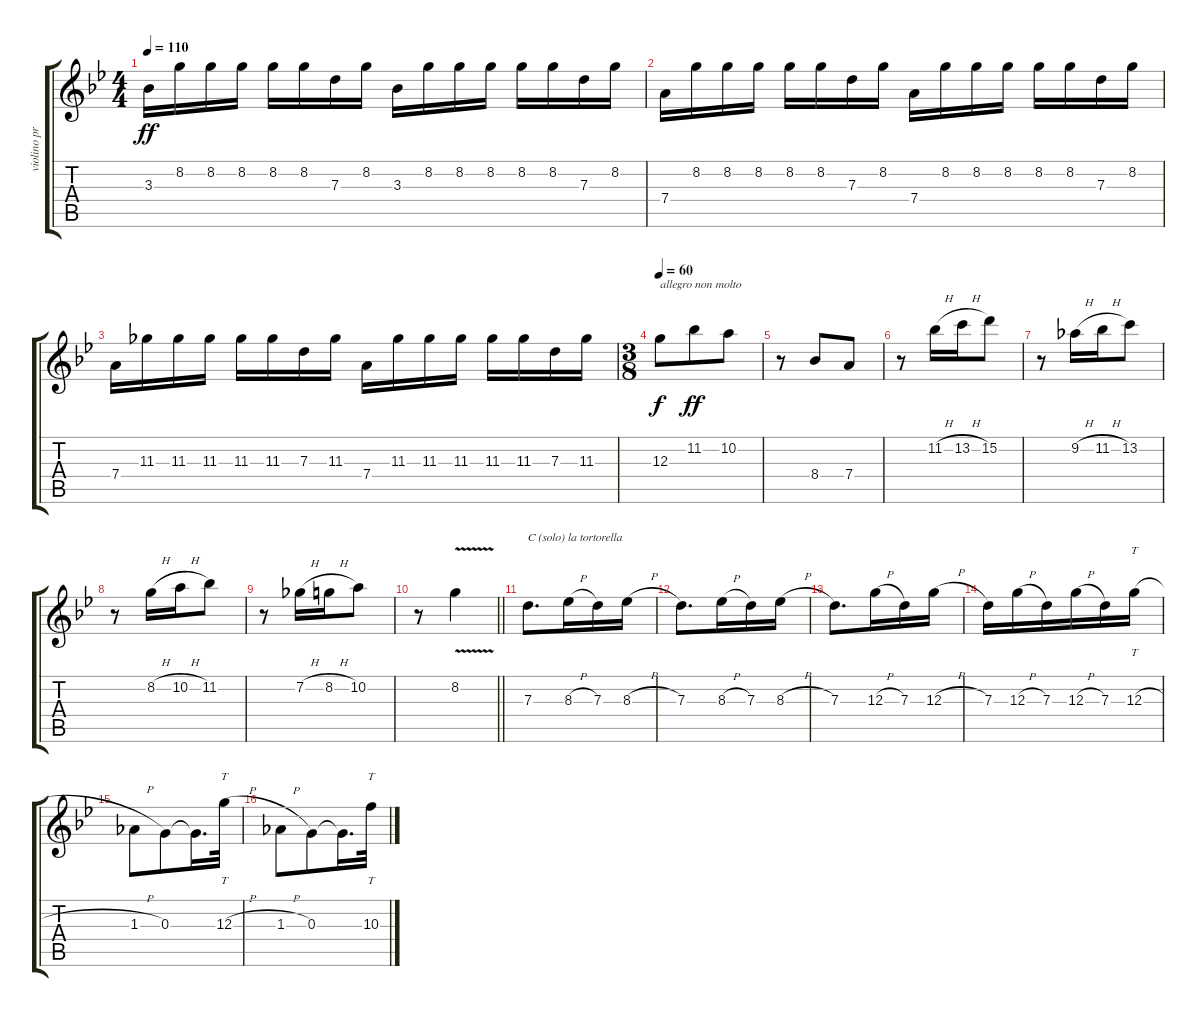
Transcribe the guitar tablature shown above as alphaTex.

\track ("violino principale" "violino pr") {instrument overdrivenguitar}
\staff {score tabs}
\tuning (E4 B3 G3 D3 A2 E2) {hide}
\ts (4 4)
\tempo 110
\clef g2
\ks bb
3.3.16{dy ff} 8.2.16 8.2.16 8.2.16 8.2.16 8.2.16 7.3.16 8.2.16 3.3.16 8.2.16 8.2.16 8.2.16 8.2.16 8.2.16 7.3.16 8.2.16 |
7.4.16 8.2.16 8.2.16 8.2.16 8.2.16 8.2.16 7.3.16 8.2.16 7.4.16 8.2.16 8.2.16 8.2.16 8.2.16 8.2.16 7.3.16 8.2.16 |
7.4.16 11.3.16 11.3.16 11.3.16 11.3.16 11.3.16 7.3.16 11.3.16 7.4.16 11.3.16 11.3.16 11.3.16 11.3.16 11.3.16 7.3.16 11.3.16 |
\ts (3 8)
\tempo 60
12.3.8{txt "allegro non molto" dy f instrument overdrivenguitar} 11.2.8{dy ff} 10.2.8 |
r.8 8.4.8 7.4.8 |
r.8 11.2{h}.16 13.2{h}.16 15.2.8 |
r.8 9.2{h}.16 11.2{h}.16 13.2.8 |
r.8 8.2{h}.16 10.2{h}.16 11.2.8 |
r.8 7.2{h}.16 8.2{h}.16 10.2.8 |
\barLineRight lightlight
r.8 8.2{v}.4 |
7.3.8{d txt "C (solo) la tortorella"} 8.3{h}.16 7.3.16 8.3{h}.16 |
7.3.8{d} 8.3{h}.16 7.3.16 8.3{h}.16 |
7.3.8{d} 12.3{h}.16 7.3.16 12.3{h}.16 |
7.3.16 12.3{h}.16 7.3.16 12.3{h}.16 7.3.16 12.3{h}.16{tt} |
1.3{h}.8 0.3.8 0.3{t}.16{d} 12.3{h}.32{tt} |
1.3{h}.8 0.3.8 0.3{t}.16{d} 10.3{h}.32{tt}
